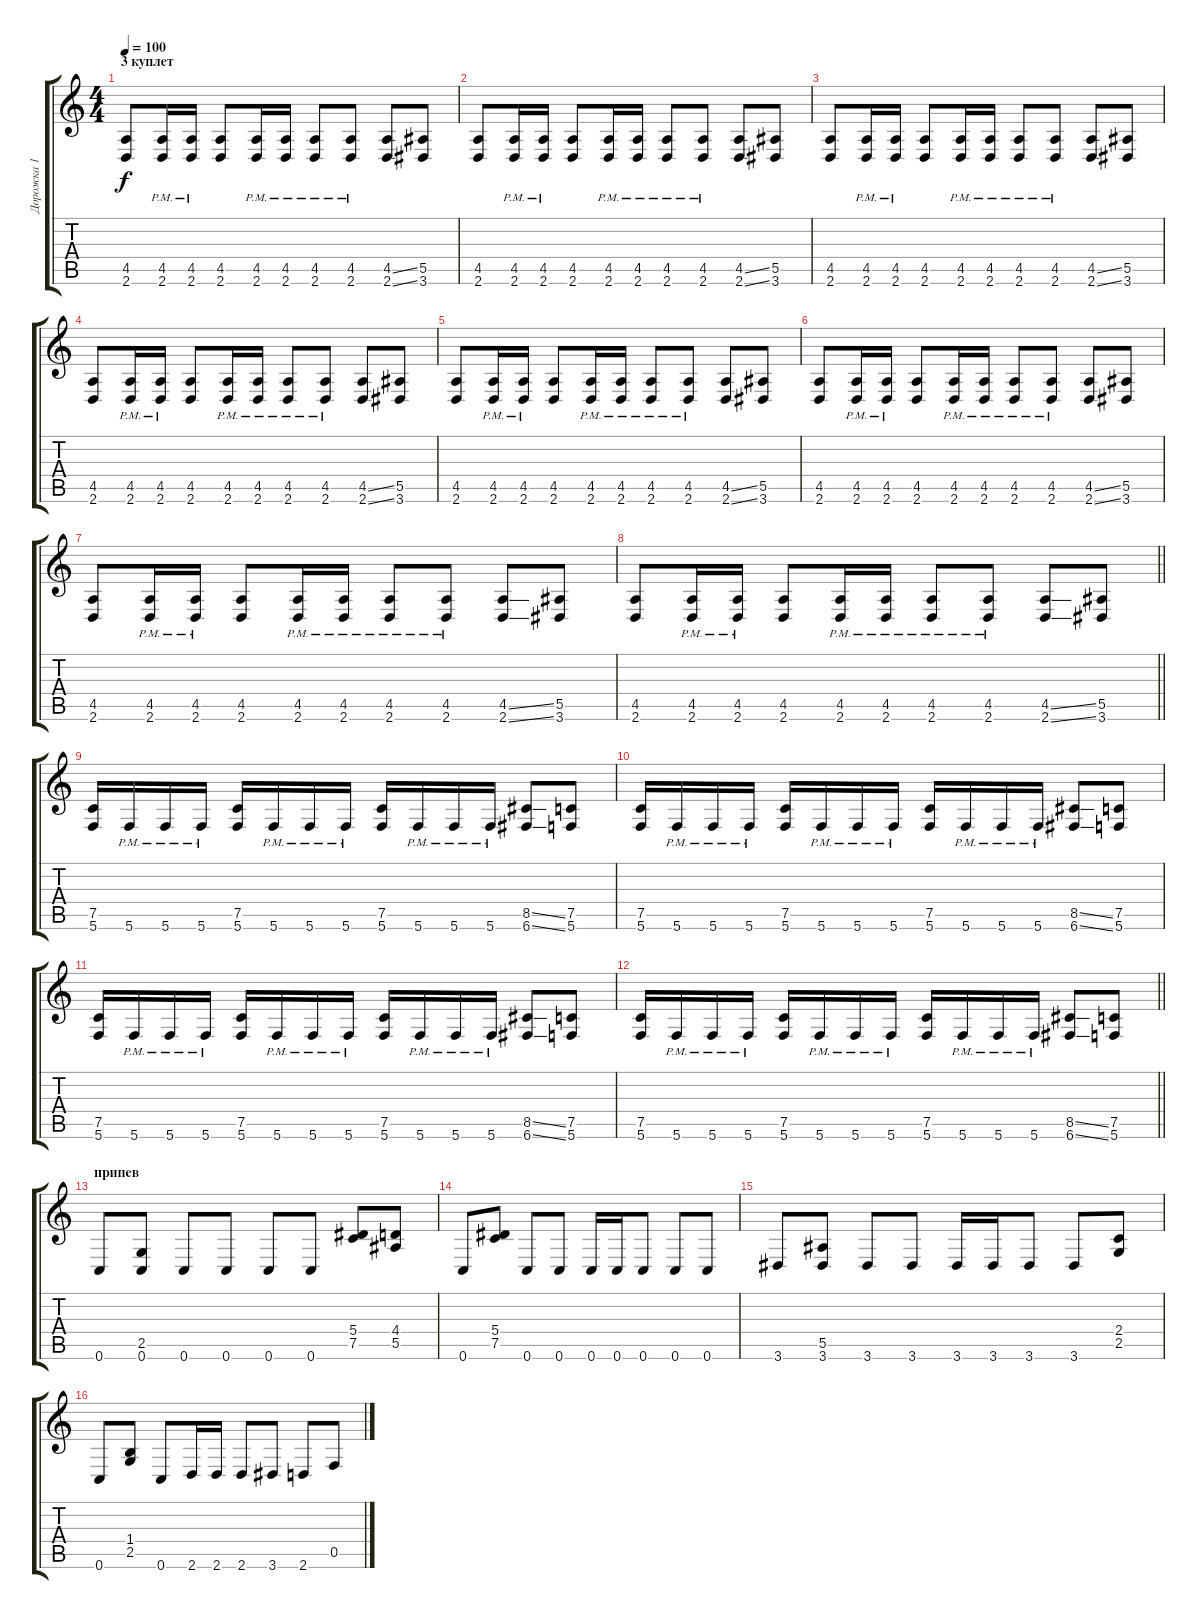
\track ("Дорожка 1" "Дорожка 1") {instrument distortionguitar}
\staff {score tabs}
\tuning (C4 G3 Eb3 Bb2 F2 C2) {hide}
\ts (4 4)
\section ("" "3 куплет")
\tempo 100
\clef g2
\ks c
(4.5 2.6).8{dy f} (4.5{pm} 2.6{pm}).16 (4.5{pm} 2.6{pm}).16 (4.5 2.6).8 (4.5{pm} 2.6{pm}).16 (4.5{pm} 2.6{pm}).16 (4.5{pm} 2.6{pm}).8 (4.5{pm} 2.6{pm}).8 (4.5{ss} 2.6{ss}).8 (5.5 3.6).8 |
(4.5 2.6).8 (4.5{pm} 2.6{pm}).16 (4.5{pm} 2.6{pm}).16 (4.5 2.6).8 (4.5{pm} 2.6{pm}).16 (4.5{pm} 2.6{pm}).16 (4.5{pm} 2.6{pm}).8 (4.5{pm} 2.6{pm}).8 (4.5{ss} 2.6{ss}).8 (5.5 3.6).8 |
(4.5 2.6).8 (4.5{pm} 2.6{pm}).16 (4.5{pm} 2.6{pm}).16 (4.5 2.6).8 (4.5{pm} 2.6{pm}).16 (4.5{pm} 2.6{pm}).16 (4.5{pm} 2.6{pm}).8 (4.5{pm} 2.6{pm}).8 (4.5{ss} 2.6{ss}).8 (5.5 3.6).8 |
(4.5 2.6).8 (4.5{pm} 2.6{pm}).16 (4.5{pm} 2.6{pm}).16 (4.5 2.6).8 (4.5{pm} 2.6{pm}).16 (4.5{pm} 2.6{pm}).16 (4.5{pm} 2.6{pm}).8 (4.5{pm} 2.6{pm}).8 (4.5{ss} 2.6{ss}).8 (5.5 3.6).8 |
(4.5 2.6).8 (4.5{pm} 2.6{pm}).16 (4.5{pm} 2.6{pm}).16 (4.5 2.6).8 (4.5{pm} 2.6{pm}).16 (4.5{pm} 2.6{pm}).16 (4.5{pm} 2.6{pm}).8 (4.5{pm} 2.6{pm}).8 (4.5{ss} 2.6{ss}).8 (5.5 3.6).8 |
(4.5 2.6).8 (4.5{pm} 2.6{pm}).16 (4.5{pm} 2.6{pm}).16 (4.5 2.6).8 (4.5{pm} 2.6{pm}).16 (4.5{pm} 2.6{pm}).16 (4.5{pm} 2.6{pm}).8 (4.5{pm} 2.6{pm}).8 (4.5{ss} 2.6{ss}).8 (5.5 3.6).8 |
(4.5 2.6).8 (4.5{pm} 2.6{pm}).16 (4.5{pm} 2.6{pm}).16 (4.5 2.6).8 (4.5{pm} 2.6{pm}).16 (4.5{pm} 2.6{pm}).16 (4.5{pm} 2.6{pm}).8 (4.5{pm} 2.6{pm}).8 (4.5{ss} 2.6{ss}).8 (5.5 3.6).8 |
\barLineRight lightlight
(4.5 2.6).8 (4.5{pm} 2.6{pm}).16 (4.5{pm} 2.6{pm}).16 (4.5 2.6).8 (4.5{pm} 2.6{pm}).16 (4.5{pm} 2.6{pm}).16 (4.5{pm} 2.6{pm}).8 (4.5{pm} 2.6{pm}).8 (4.5{ss} 2.6{ss}).8 (5.5 3.6).8 |
(7.5 5.6).16 5.6{pm}.16 5.6{pm}.16 5.6{pm}.16 (7.5 5.6).16 5.6{pm}.16 5.6{pm}.16 5.6{pm}.16 (7.5 5.6).16 5.6{pm}.16 5.6{pm}.16 5.6{pm}.16 (8.5{ss} 6.6{ss}).8 (7.5 5.6).8 |
(7.5 5.6).16 5.6{pm}.16 5.6{pm}.16 5.6{pm}.16 (7.5 5.6).16 5.6{pm}.16 5.6{pm}.16 5.6{pm}.16 (7.5 5.6).16 5.6{pm}.16 5.6{pm}.16 5.6{pm}.16 (8.5{ss} 6.6{ss}).8 (7.5 5.6).8 |
(7.5 5.6).16 5.6{pm}.16 5.6{pm}.16 5.6{pm}.16 (7.5 5.6).16 5.6{pm}.16 5.6{pm}.16 5.6{pm}.16 (7.5 5.6).16 5.6{pm}.16 5.6{pm}.16 5.6{pm}.16 (8.5{ss} 6.6{ss}).8 (7.5 5.6).8 |
\barLineRight lightlight
(7.5 5.6).16 5.6{pm}.16 5.6{pm}.16 5.6{pm}.16 (7.5 5.6).16 5.6{pm}.16 5.6{pm}.16 5.6{pm}.16 (7.5 5.6).16 5.6{pm}.16 5.6{pm}.16 5.6{pm}.16 (8.5{ss} 6.6{ss}).8 (7.5 5.6).8 |
\section ("" "припев")
0.6.8 (2.5 0.6).8 0.6.8 0.6.8 0.6.8 0.6.8 (5.4 7.5).8 (4.4 5.5).8 |
0.6.8 (5.4 7.5).8 0.6.8 0.6.8 0.6.16 0.6.16 0.6.8 0.6.8 0.6.8 |
3.6.8 (5.5 3.6).8 3.6.8 3.6.8 3.6.16 3.6.16 3.6.8 3.6.8 (2.4 2.5).8 |
0.6.8 (1.4 2.5).8 0.6.8 2.6.16 2.6.16 2.6.8 3.6.8 2.6.8 0.5.8
